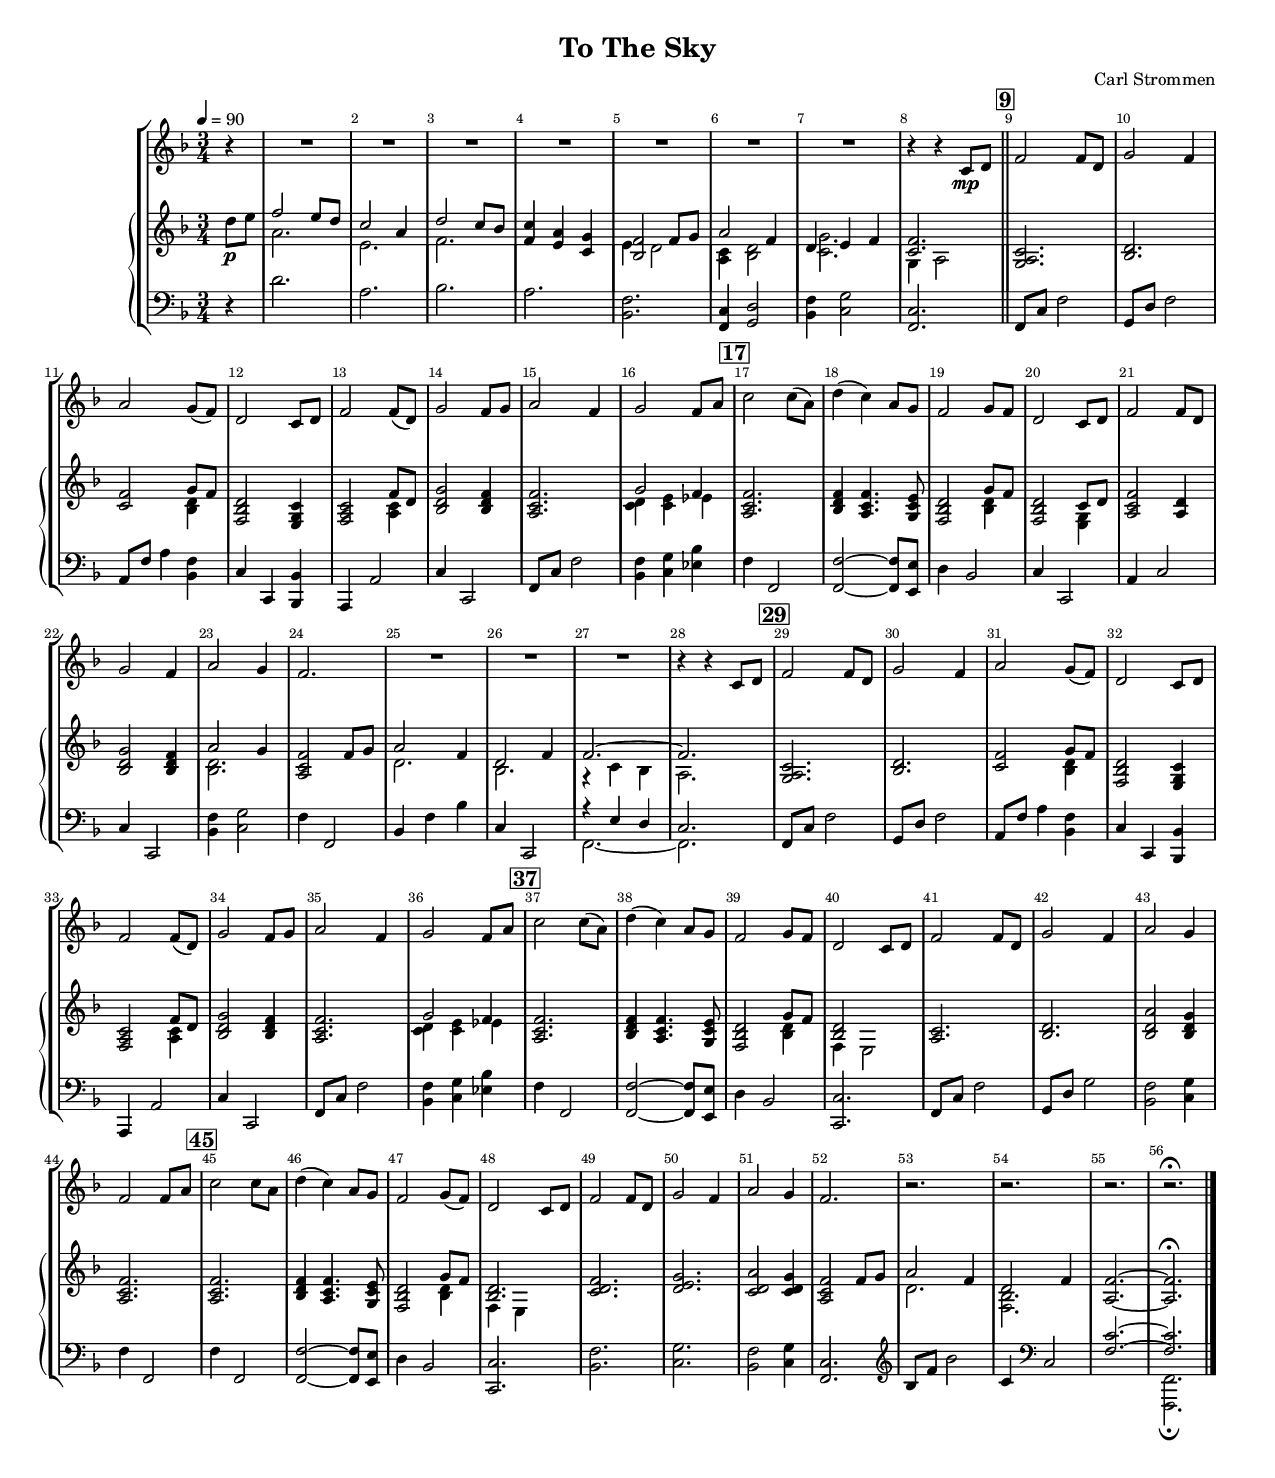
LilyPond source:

\version "2.16"
\include "english.ly"
#(set-default-paper-size "letter")
#(set-global-staff-size 15)
\header {
    title = "To The Sky"
    composer = "Carl Strommen"
}

% First voice in << stems up \\ stems down >>

\parallelMusic #'(voice left right)
{
    \partial 4 r4 |
    \partial 4 f8\p g |
    \partial 4 r4 |

    R2. |
    << {af2 g8 f} \\ c2. >> |
    f'2. |

    R2. |
    << {ef2 c4} \\ g2. >> |
    c2. |

    R2. |
    << { f'2 ef8 df } \\ af2.  >> |
    df2. |

    %% Bar 4

    R2. |
    <af ef'>4 <g c>4 <ef bf'>4 |
    c2. |

    R2. |
    << { <df af'>2 af'8 bf8 } \\ {g4 f2} >> |
    <df, af'>2. |

    R2. |
    << {c'2 af4} \\ { <c, ef>4 <df f>2 } >> |
    <af ef'>4 <bf f'>2 |

    R2. |
    << {f4 g4 af4} \\ <ef bf'>2. >> |
    <df af'>4 <ef bf'>2 |

    %% Bar 8
    r4 r4 ef8\mp f \bar "||" |
    << <ef af>2. \\ {bf4 c2} >> \bar "||" |
    <af, ef'>2. \bar "||" |

    af2 af8 f |
    <bf c ef>2. |
    af8 ef' af2 |

    bf2 af4 |
    <df f>2. |
    bf,8 f' af2 |

    c2 bf8( af) |
    <ef af>2 << {bf'8 af} \\ <df, f>4 >> |
    c,8 af' c4 <df, af'>4 |

    %% Bar 12 page 29

    f2 ef8 f |
    <af df f>2 <g bf ef>4 |
    ef4 ef,4 <df df'> |

    af2 af8( f) |
    <af c ef>2 << { af'8 f8 } \\ <c ef>4 >> |
    c4 c'2 |

    bf2 af8 bf |
    <df f bf>2 <df f af>4 |
    ef4 ef,2 |

    c2 af4 |
    <c ef af>2. |
    af8 ef' af2 |

    bf2 af8 c |
    <<  { bf'2 af4 } \\ { <ef f>4 <ef g> gf } >> |
    <df, af'>4 <ef bf'> <gf df'> |

    %% Bar 17

    ef2 ef8( c) |
    <c, ef af>2. |
    af4 af,2 |

    f4( ef4) c8 bf |
    <df f af>4 <c ef af>4. <bf ef g>8 |
    <af af'>2~ <af af'>8 <g g'> |

    af2 bf8 af |
    <af df f>2 << { bf'8 af } \\ <df, f>4 >> |
    f'4 df2 |

    %% Bar 20

    f2 ef8 f |
    <af df f>2 << { ef'8 f } \\ <g, bf>4 >> |
    ef4 ef,2 |

    af2 af8 f |
    <c ef af>2 <c f>4 |
    c'4 ef2 |

    bf2 af4 |
    <df f bf>2 <df f af>4 |
    ef4 ef,2 |

    c2 bf4 |
    << { c'2 bf4 } \\ <df, f>2. >> |
    <df' af'>4 <ef bf'>2 |

    %% Bar 24

    af2. |
    <c ef af>2 af'8 bf |
    af4 af,2 |

    R2. |
    << { c2 af4 } \\ f2. >> |
    df4 af' df |

    R2. |
    << { f2 af4 } \\ df,2. >> |
    ef,4 ef,2 |

    R2. |
    << af'2.~ \\ { r4 ef4 df4 } >> |
    << { r4 g' f } \\ af,2.~ >> |

    %% Bar 28 p 30

    r4 r4  ef8 f |
    << af'2. \\ c,2. >> |
    << ef'2. \\ af,2. >> |

    %% Box 29

    af2 af8 f |
    <bf c ef>2. |
    af8 ef' af2 |

    bf2 af4 |
    <df f>2. |
    bf,8 f' af2 |

    c2 bf8( af) |
    <ef af>2 << {bf'8 af} \\ <df, f>4 >> |
    c,8 af' c4 <df, af'>4 |

    f2 ef8 f |
    <af df f>2 <g bf ef>4 |
    ef4 ef,4 <df df'> |

    af2 af8( f) |
    <af c ef>2 << { af'8 f8 } \\ <c ef>4 >> |
    c4 c'2 |

    bf2 af8 bf |
    <df f bf>2 <df f af>4 |
    ef4 ef,2 |

    c2 af4 |
    <c ef af>2. |
    af8 ef' af2 |

    bf2 af8 c |
    <<  { bf'2 af4 } \\ { <ef f>4 <ef g> gf } >> |
    <df, af'>4 <ef bf'> <gf df'> |

    %% Bar 37

    ef2 ef8( c) |
    <c, ef af>2. |
    af4 af,2 |

    f4( ef4) c8 bf |
    <df f af>4 <c ef af>4. <bf ef g>8 |
    <af af'>2~ <af af'>8 <g g'> |

    af2 bf8 af |
    <af df f>2 << { bf'8 af } \\ <df, f>4 >> |
    f'4 df2 |

    f2 ef8 f |
    << <df f>2 \\ { af4 g2 } >> |
    <ef ef,>2. |

    af2 af8 f |
    <c ef>2. |
    af,8 ef' af2 |

    bf2 af4 |
    <df f>2. |
    bf,8 f' bf2 |

    c2 bf4 |
    <df f c'>2 <df f bf> 4 |
    <df, af'>2 <ef bf'>4 |

    %% Bar 44 page 31

    af2 af8 c |
    <c ef af>2. |
    af4 af,2 |

    ef2 ef8 c |
    <c ef af>2. |
    af'4 af,2 |

    f4( ef) c8 bf |
    <df f af>4 <c ef af>4. <bf ef g>8 |
    <af af'>2~ <af af'>8 <g g'>8 |

    af2 bf8( af) |
    <af df f>2 << { bf'8 af } \\ <df, f>4 >> |
    f'4 df2 |

    %% Bar 48

    f2 ef8 f |
    << <df f>2. \\ { af4 g4 } >> |
    <ef, ef'>2. |

    af2 af8 f |
    <ef' f af>2. |
    <df' af'>2. |

    bf2 af4 |
    <f g bf>2. |
    <ef bf'>2. |

    c2 bf4 |
    <ef f c'>2 <ef f bf>4 |
    <df af'>2 <ef bf'>4 |

    af2. |
    <c ef af>2 af'8 bf |
    <af, ef'>2. |

    r2. |
    << { c2 af4 } \\ f2. >> |
    \clef treble df'8 af' df2 |

    r2. |
    << { f2 af4 } \\ <af, df>2. >> |
    ef,4 \clef bass ef,2 |

    r2. |
    <c af'>2.~ |
    << <af ef'>2.~ \\ s2. >> |

    r2.\fermata |
    <c af'>2.\fermata |
    << <af ef'>2. \\ <af,, af'>2.\fermata >> |

    \bar "|." |
    \bar "|." |
    \bar "|." |
}

signs = {
    \partial 4 s4 |
    s2.*8  \mark \default
    s2.*8  \mark \default
    s2.*12  \mark \default
    s2.*8  \mark \default
    s2.*8  \mark \default
}

common = {
    \time 3/4
    \tempo 4 = 90
    \key f \major
    \override MultiMeasureRest #'expand-limit = 1
    \set Score.markFormatter = #format-mark-box-barnumbers
    \set Score.skipBars = ##t
    \compressFullBarRests
    \override Score.BarNumber #'break-visibility = #'#(#f #t #t)
}

\score {
  \new StaffGroup <<
    \new Staff { \common 
        \transpose af' f' \relative c' << \voice \signs >> }
    \new PianoStaff <<
      \new Staff { \common            
          \transpose af' f' \relative c'' \left }
      \new Staff { \common \clef bass 
          \transpose af' f' \relative c   \right }
    >>
  >>

%%  \layout { }
%%  \midi { }
}
